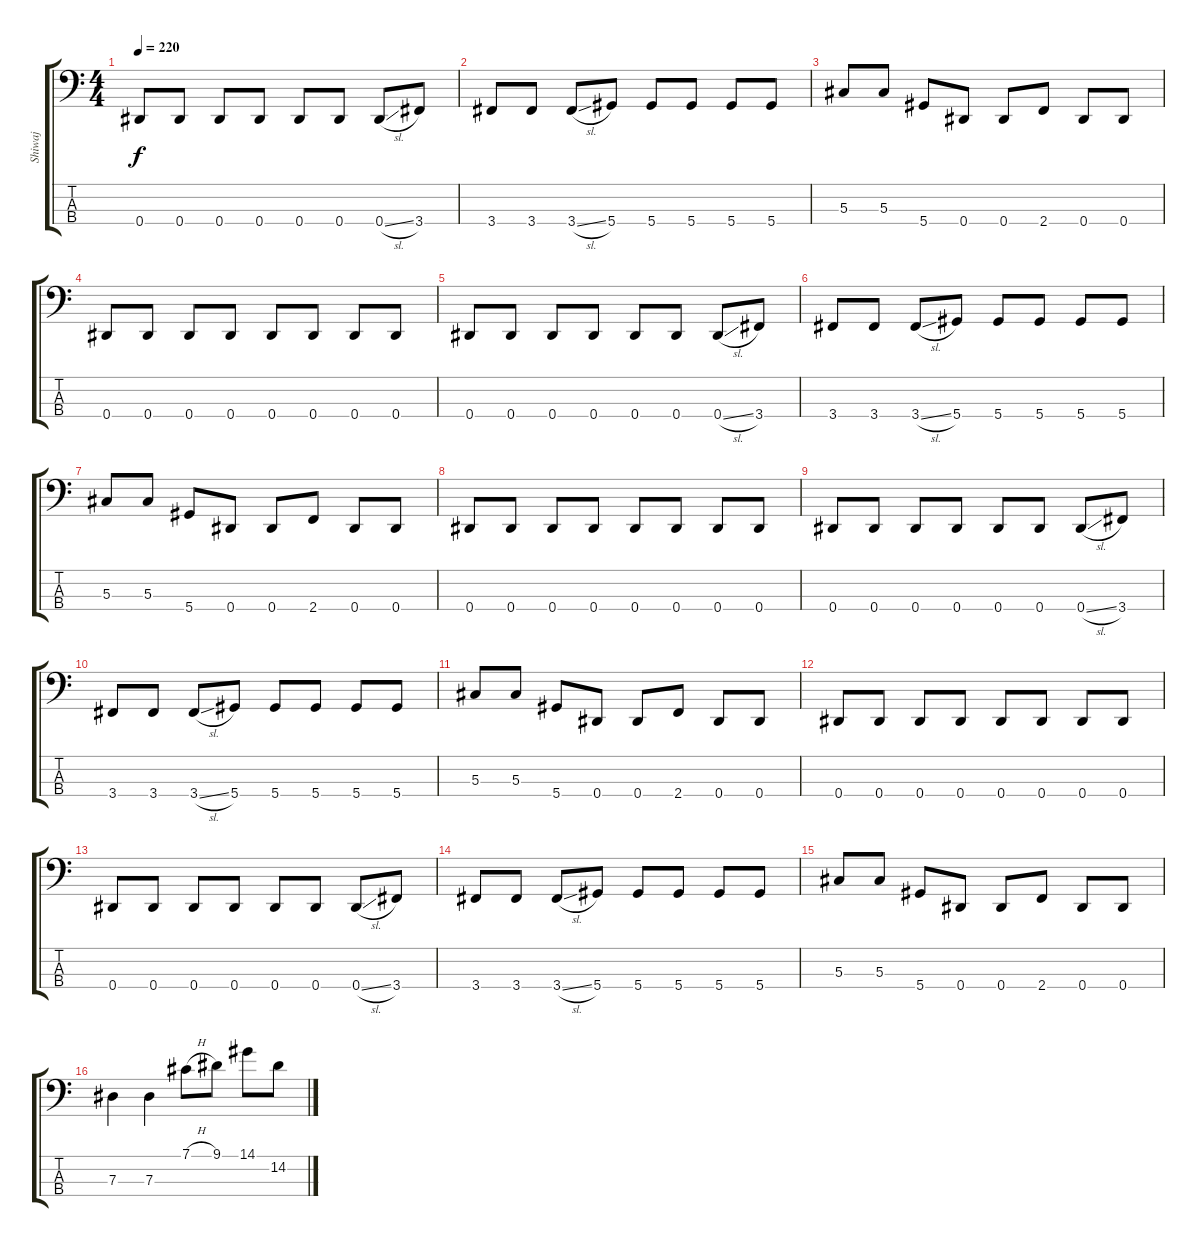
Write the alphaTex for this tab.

\track ("Shiwaj" "Shiwaj") {instrument electricbasspick}
\staff {score tabs}
\tuning (Gb2 Db2 Ab1 Eb1) {hide}
\ts (4 4)
\tempo 220
\clef f4
\ks c
0.4.8{dy f} 0.4.8 0.4.8 0.4.8 0.4.8 0.4.8 0.4{sl}.8 3.4.8 |
3.4.8 3.4.8 3.4{sl}.8 5.4.8 5.4.8 5.4.8 5.4.8 5.4.8 |
5.3.8 5.3.8 5.4.8 0.4.8 0.4.8 2.4.8 0.4.8 0.4.8 |
0.4.8 0.4.8 0.4.8 0.4.8 0.4.8 0.4.8 0.4.8 0.4.8 |
0.4.8 0.4.8 0.4.8 0.4.8 0.4.8 0.4.8 0.4{sl}.8 3.4.8 |
3.4.8 3.4.8 3.4{sl}.8 5.4.8 5.4.8 5.4.8 5.4.8 5.4.8 |
5.3.8 5.3.8 5.4.8 0.4.8 0.4.8 2.4.8 0.4.8 0.4.8 |
0.4.8 0.4.8 0.4.8 0.4.8 0.4.8 0.4.8 0.4.8 0.4.8 |
0.4.8 0.4.8 0.4.8 0.4.8 0.4.8 0.4.8 0.4{sl}.8 3.4.8 |
3.4.8 3.4.8 3.4{sl}.8 5.4.8 5.4.8 5.4.8 5.4.8 5.4.8 |
5.3.8 5.3.8 5.4.8 0.4.8 0.4.8 2.4.8 0.4.8 0.4.8 |
0.4.8 0.4.8 0.4.8 0.4.8 0.4.8 0.4.8 0.4.8 0.4.8 |
0.4.8 0.4.8 0.4.8 0.4.8 0.4.8 0.4.8 0.4{sl}.8 3.4.8 |
3.4.8 3.4.8 3.4{sl}.8 5.4.8 5.4.8 5.4.8 5.4.8 5.4.8 |
5.3.8 5.3.8 5.4.8 0.4.8 0.4.8 2.4.8 0.4.8 0.4.8 |
7.3.4 7.3.4 7.1{h}.8 9.1.8 14.1.8 14.2.8
